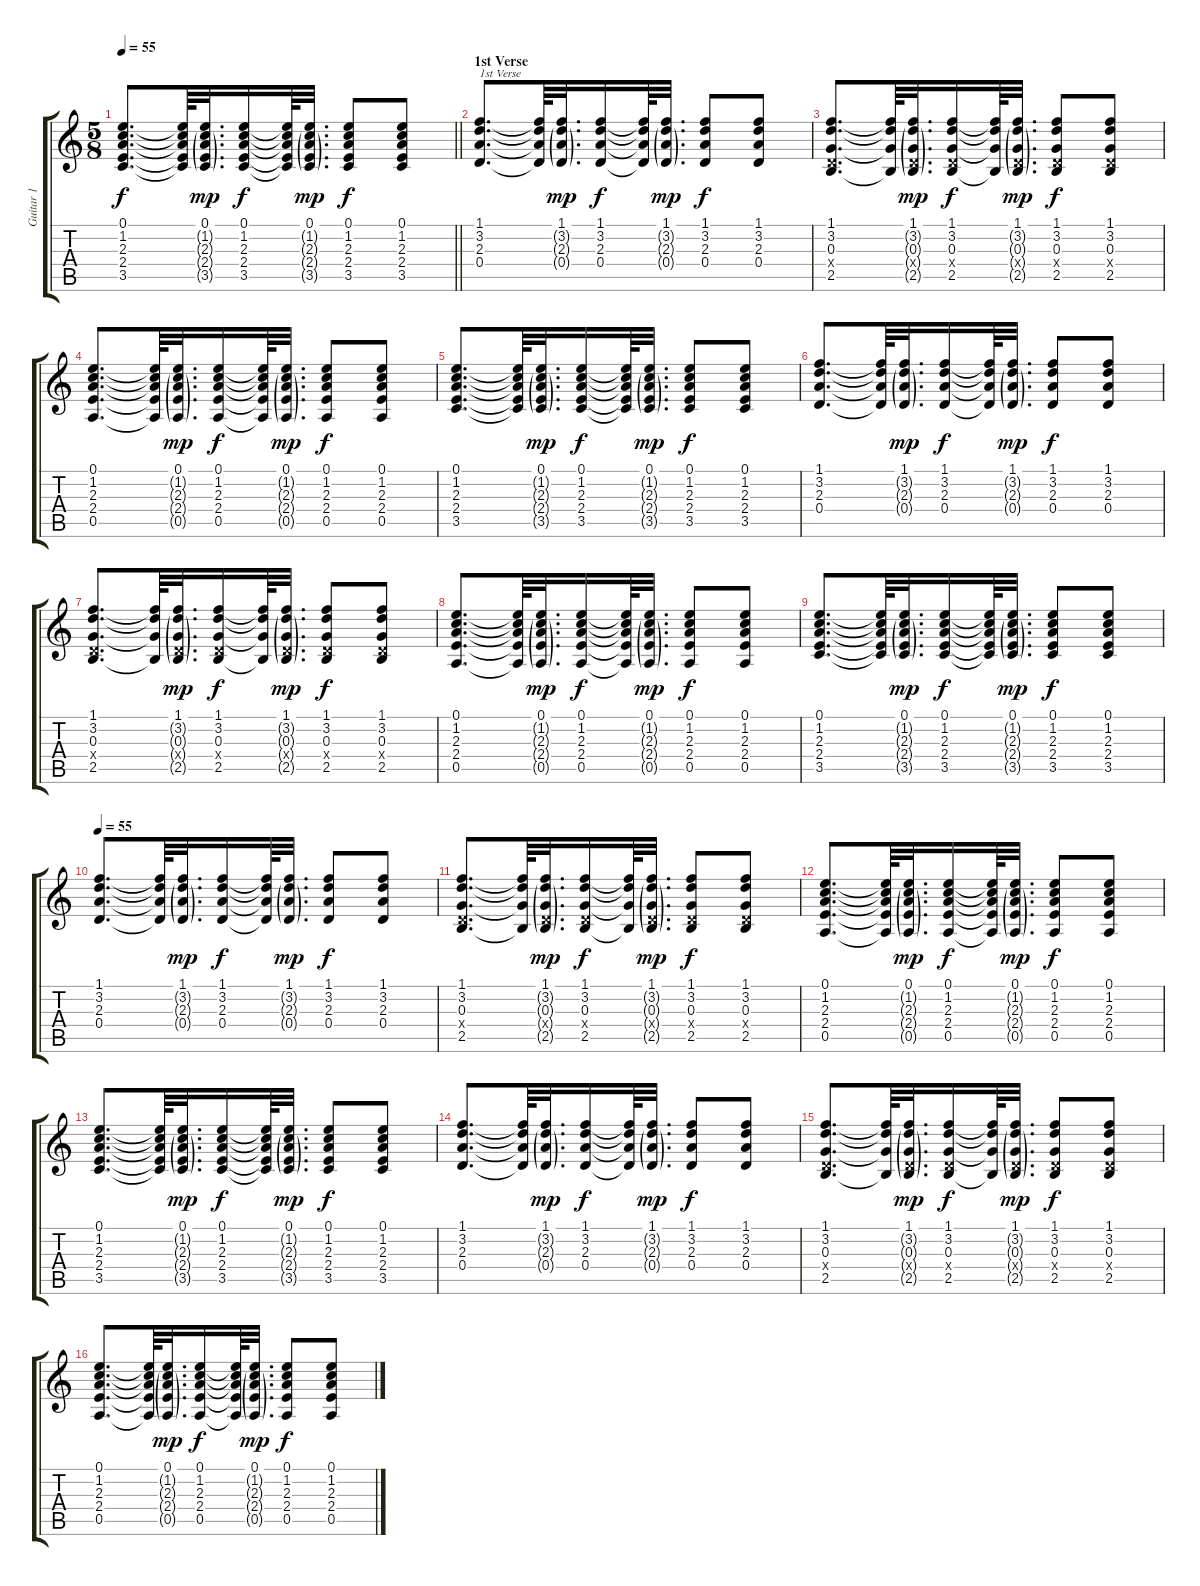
\track ("Guitar 1" "Guitar 1") {instrument acousticguitarsteel}
\staff {score tabs}
\tuning (E4 B3 G3 D3 A2 D2) {hide}
\ts (5 8)
\tempo 55
\clef g2
\barLineRight lightlight
\ks c
(0.1 1.2 2.3 2.4 3.5).8{d dy f} (0.1{t} 1.2{t} 2.3{t} 2.4{t} 3.5{t}).64 (0.1 1.2{g} 2.3{g} 2.4{g} 3.5{g}).32{d dy mp} (0.1 1.2 2.3 2.4 3.5).16{dy f} (0.1{t} 1.2{t} 2.3{t} 2.4{t} 3.5{t}).64 (0.1 1.2{g} 2.3{g} 2.4{g} 3.5{g}).32{d dy mp} (0.1 1.2 2.3 2.4 3.5).8{dy f} (0.1 1.2 2.3 2.4 3.5).8 |
\section ("" "1st Verse")
(1.1 3.2 2.3 0.4).8{d txt "1st Verse"} (1.1{t} 3.2{t} 2.3{t} 0.4{t}).64 (1.1 3.2{g} 2.3{g} 0.4{g}).32{d dy mp} (1.1 3.2 2.3 0.4).16{dy f} (1.1{t} 3.2{t} 2.3{t} 0.4{t}).64 (1.1 3.2{g} 2.3{g} 0.4{g}).32{d dy mp} (1.1 3.2 2.3 0.4).8{dy f} (1.1 3.2 2.3 0.4).8 |
(1.1 3.2 0.3 0.4{x} 2.5).8{d} (1.1{t} 3.2{t} 0.3{t} 2.5{t}).64 (1.1 3.2{g} 0.3{g} 0.4{g x} 2.5{g}).32{d dy mp} (1.1 3.2 0.3 0.4{x} 2.5).16{dy f} (1.1{t} 3.2{t} 0.3{t} 2.5{t}).64 (1.1 3.2{g} 0.3{g} 0.4{g x} 2.5{g}).32{d dy mp} (1.1 3.2 0.3 0.4{x} 2.5).8{dy f} (1.1 3.2 0.3 0.4{x} 2.5).8 |
(0.1 1.2 2.3 2.4 0.5).8{d} (0.1{t} 1.2{t} 2.3{t} 2.4{t} 0.5{t}).64 (0.1 1.2{g} 2.3{g} 2.4{g} 0.5{g}).32{d dy mp} (0.1 1.2 2.3 2.4 0.5).16{dy f} (0.1{t} 1.2{t} 2.3{t} 2.4{t} 0.5{t}).64 (0.1 1.2{g} 2.3{g} 2.4{g} 0.5{g}).32{d dy mp} (0.1 1.2 2.3 2.4 0.5).8{dy f} (0.1 1.2 2.3 2.4 0.5).8 |
(0.1 1.2 2.3 2.4 3.5).8{d} (0.1{t} 1.2{t} 2.3{t} 2.4{t} 3.5{t}).64 (0.1 1.2{g} 2.3{g} 2.4{g} 3.5{g}).32{d dy mp} (0.1 1.2 2.3 2.4 3.5).16{dy f} (0.1{t} 1.2{t} 2.3{t} 2.4{t} 3.5{t}).64 (0.1 1.2{g} 2.3{g} 2.4{g} 3.5{g}).32{d dy mp} (0.1 1.2 2.3 2.4 3.5).8{dy f} (0.1 1.2 2.3 2.4 3.5).8 |
(1.1 3.2 2.3 0.4).8{d} (1.1{t} 3.2{t} 2.3{t} 0.4{t}).64 (1.1 3.2{g} 2.3{g} 0.4{g}).32{d dy mp} (1.1 3.2 2.3 0.4).16{dy f} (1.1{t} 3.2{t} 2.3{t} 0.4{t}).64 (1.1 3.2{g} 2.3{g} 0.4{g}).32{d dy mp} (1.1 3.2 2.3 0.4).8{dy f} (1.1 3.2 2.3 0.4).8 |
(1.1 3.2 0.3 0.4{x} 2.5).8{d} (1.1{t} 3.2{t} 0.3{t} 2.5{t}).64 (1.1 3.2{g} 0.3{g} 0.4{g x} 2.5{g}).32{d dy mp} (1.1 3.2 0.3 0.4{x} 2.5).16{dy f} (1.1{t} 3.2{t} 0.3{t} 2.5{t}).64 (1.1 3.2{g} 0.3{g} 0.4{g x} 2.5{g}).32{d dy mp} (1.1 3.2 0.3 0.4{x} 2.5).8{dy f} (1.1 3.2 0.3 0.4{x} 2.5).8 |
(0.1 1.2 2.3 2.4 0.5).8{d} (0.1{t} 1.2{t} 2.3{t} 2.4{t} 0.5{t}).64 (0.1 1.2{g} 2.3{g} 2.4{g} 0.5{g}).32{d dy mp} (0.1 1.2 2.3 2.4 0.5).16{dy f} (0.1{t} 1.2{t} 2.3{t} 2.4{t} 0.5{t}).64 (0.1 1.2{g} 2.3{g} 2.4{g} 0.5{g}).32{d dy mp} (0.1 1.2 2.3 2.4 0.5).8{dy f} (0.1 1.2 2.3 2.4 0.5).8 |
(0.1 1.2 2.3 2.4 3.5).8{d} (0.1{t} 1.2{t} 2.3{t} 2.4{t} 3.5{t}).64 (0.1 1.2{g} 2.3{g} 2.4{g} 3.5{g}).32{d dy mp} (0.1 1.2 2.3 2.4 3.5).16{dy f} (0.1{t} 1.2{t} 2.3{t} 2.4{t} 3.5{t}).64 (0.1 1.2{g} 2.3{g} 2.4{g} 3.5{g}).32{d dy mp} (0.1 1.2 2.3 2.4 3.5).8{dy f} (0.1 1.2 2.3 2.4 3.5).8 |
\tempo 55
(1.1 3.2 2.3 0.4).8{d} (1.1{t} 3.2{t} 2.3{t} 0.4{t}).64 (1.1 3.2{g} 2.3{g} 0.4{g}).32{d dy mp} (1.1 3.2 2.3 0.4).16{dy f} (1.1{t} 3.2{t} 2.3{t} 0.4{t}).64 (1.1 3.2{g} 2.3{g} 0.4{g}).32{d dy mp} (1.1 3.2 2.3 0.4).8{dy f} (1.1 3.2 2.3 0.4).8 |
(1.1 3.2 0.3 0.4{x} 2.5).8{d} (1.1{t} 3.2{t} 0.3{t} 2.5{t}).64 (1.1 3.2{g} 0.3{g} 0.4{g x} 2.5{g}).32{d dy mp} (1.1 3.2 0.3 0.4{x} 2.5).16{dy f} (1.1{t} 3.2{t} 0.3{t} 2.5{t}).64 (1.1 3.2{g} 0.3{g} 0.4{g x} 2.5{g}).32{d dy mp} (1.1 3.2 0.3 0.4{x} 2.5).8{dy f} (1.1 3.2 0.3 0.4{x} 2.5).8 |
(0.1 1.2 2.3 2.4 0.5).8{d} (0.1{t} 1.2{t} 2.3{t} 2.4{t} 0.5{t}).64 (0.1 1.2{g} 2.3{g} 2.4{g} 0.5{g}).32{d dy mp} (0.1 1.2 2.3 2.4 0.5).16{dy f} (0.1{t} 1.2{t} 2.3{t} 2.4{t} 0.5{t}).64 (0.1 1.2{g} 2.3{g} 2.4{g} 0.5{g}).32{d dy mp} (0.1 1.2 2.3 2.4 0.5).8{dy f} (0.1 1.2 2.3 2.4 0.5).8 |
(0.1 1.2 2.3 2.4 3.5).8{d} (0.1{t} 1.2{t} 2.3{t} 2.4{t} 3.5{t}).64 (0.1 1.2{g} 2.3{g} 2.4{g} 3.5{g}).32{d dy mp} (0.1 1.2 2.3 2.4 3.5).16{dy f} (0.1{t} 1.2{t} 2.3{t} 2.4{t} 3.5{t}).64 (0.1 1.2{g} 2.3{g} 2.4{g} 3.5{g}).32{d dy mp} (0.1 1.2 2.3 2.4 3.5).8{dy f} (0.1 1.2 2.3 2.4 3.5).8 |
(1.1 3.2 2.3 0.4).8{d} (1.1{t} 3.2{t} 2.3{t} 0.4{t}).64 (1.1 3.2{g} 2.3{g} 0.4{g}).32{d dy mp} (1.1 3.2 2.3 0.4).16{dy f} (1.1{t} 3.2{t} 2.3{t} 0.4{t}).64 (1.1 3.2{g} 2.3{g} 0.4{g}).32{d dy mp} (1.1 3.2 2.3 0.4).8{dy f} (1.1 3.2 2.3 0.4).8 |
(1.1 3.2 0.3 0.4{x} 2.5).8{d} (1.1{t} 3.2{t} 0.3{t} 2.5{t}).64 (1.1 3.2{g} 0.3{g} 0.4{g x} 2.5{g}).32{d dy mp} (1.1 3.2 0.3 0.4{x} 2.5).16{dy f} (1.1{t} 3.2{t} 0.3{t} 2.5{t}).64 (1.1 3.2{g} 0.3{g} 0.4{g x} 2.5{g}).32{d dy mp} (1.1 3.2 0.3 0.4{x} 2.5).8{dy f} (1.1 3.2 0.3 0.4{x} 2.5).8 |
(0.1 1.2 2.3 2.4 0.5).8{d} (0.1{t} 1.2{t} 2.3{t} 2.4{t} 0.5{t}).64 (0.1 1.2{g} 2.3{g} 2.4{g} 0.5{g}).32{d dy mp} (0.1 1.2 2.3 2.4 0.5).16{dy f} (0.1{t} 1.2{t} 2.3{t} 2.4{t} 0.5{t}).64 (0.1 1.2{g} 2.3{g} 2.4{g} 0.5{g}).32{d dy mp} (0.1 1.2 2.3 2.4 0.5).8{dy f} (0.1 1.2 2.3 2.4 0.5).8
